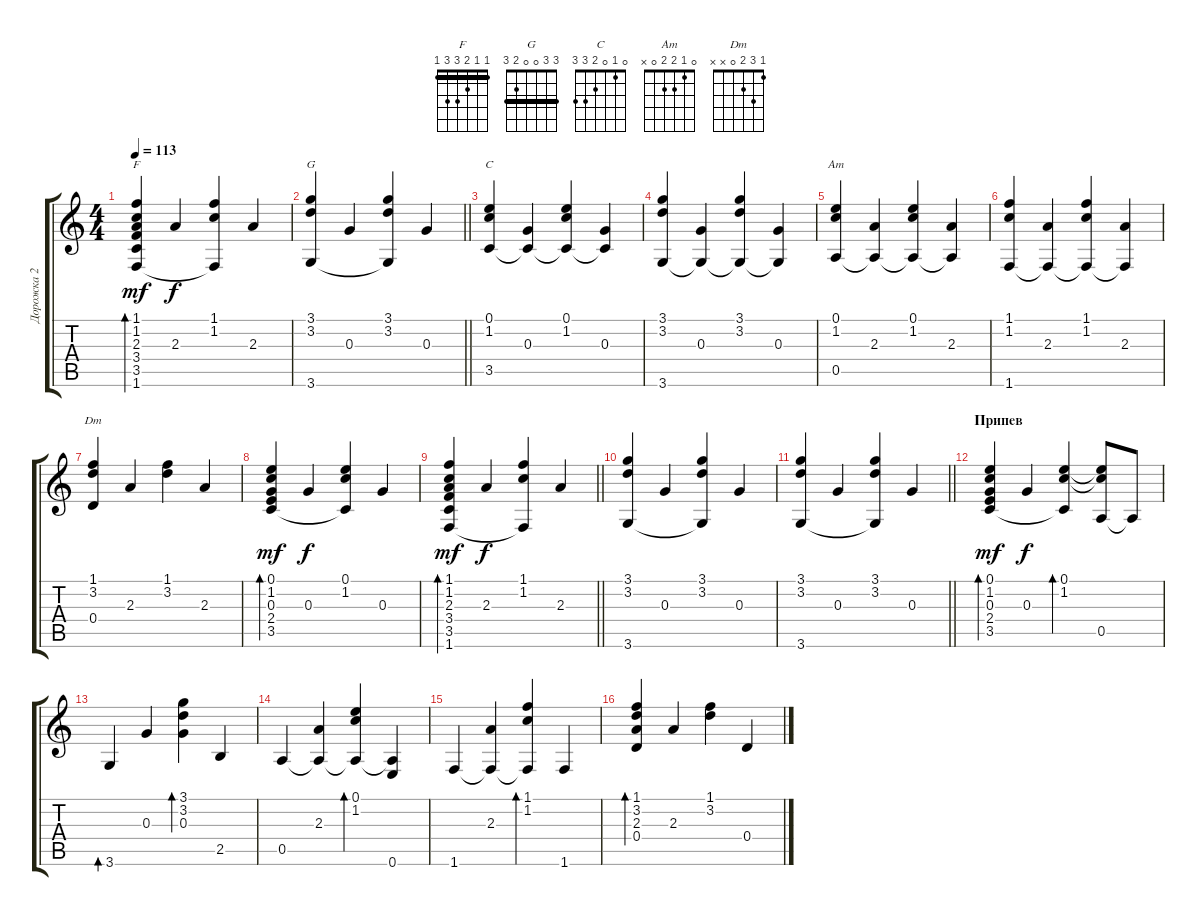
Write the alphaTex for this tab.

\track ("Дорожка 2" "Дорожка 2") {instrument acousticguitarsteel}
\staff {score tabs}
\tuning (E4 B3 G3 D3 A2 E2) {hide}
\chord ("F" 1 1 2 3 3 1) {barre 1}
\chord ("G" 3 3 0 0 2 3) {barre 3}
\chord ("C" 0 1 0 2 3 3)
\chord ("Am" 0 1 2 2 0 x)
\chord ("Dm" 1 3 2 0 x x)
\ts (4 4)
\tempo 113
\clef g2
\ks c
(1.1 1.2 2.3 3.4 3.5 1.6).4{bd 60 ch "F" dy mf} 2.3.4{dy f} (1.1 1.2 1.6{t}).4 2.3.4 |
\barLineRight lightlight
(3.1 3.2 3.6).4{ch "G"} 0.3.4 (3.1 3.2 3.6{t}).4 0.3.4 |
(0.1 1.2 3.5).4{ch "C"} (0.3 3.5{t}).4 (0.1 1.2 3.5{t}).4 (0.3 3.5{t}).4 |
(3.1 3.2 3.6).4 (0.3 3.6{t}).4 (3.1 3.2 3.6{t}).4 (0.3 3.6{t}).4 |
(0.1 1.2 0.5).4{ch "Am"} (2.3 0.5{t}).4 (0.1 1.2 0.5{t}).4 (2.3 0.5{t}).4 |
(1.1 1.2 1.6).4 (2.3 1.6{t}).4 (1.1 1.2 1.6{t}).4 (2.3 1.6{t}).4 |
(1.1 3.2 0.4).4{ch "Dm"} 2.3.4 (1.1 3.2).4 2.3.4 |
(0.1 1.2 0.3 2.4 3.5).4{bd 60 dy mf} 0.3.4{dy f} (0.1 1.2 3.5{t}).4 0.3.4 |
\barLineRight lightlight
(1.1 1.2 2.3 3.4 3.5 1.6).4{bd 60 dy mf} 2.3.4{dy f} (1.1 1.2 1.6{t}).4 2.3.4 |
(3.1 3.2 3.6).4 0.3.4 (3.1 3.2 3.6{t}).4 0.3.4 |
\barLineRight lightlight
(3.1 3.2 3.6).4 0.3.4 (3.1 3.2 3.6{t}).4 0.3.4 |
\section ("" "Припев")
(0.1 1.2 0.3 2.4 3.5).4{bd 60 dy mf} 0.3.4{dy f} (0.1 1.2 3.5{t}).4{bd 60} (0.1{t} 1.2{t} 0.5).8 0.5{t}.8 |
3.6.4{bd 60} 0.3.4 (3.1 3.2 0.3).4{bd 60} 2.5.4 |
0.5.4 (2.3 0.5{t}).4 (0.1 1.2 0.5{t}).4{bd 60} (0.5{t} 0.6).4 |
1.6.4 (2.3 1.6{t}).4 (1.1 1.2 1.6{t}).4{bd 60} 1.6.4 |
(1.1 3.2 2.3 0.4).4{bd 120} 2.3.4 (1.1 3.2).4 0.4.4
